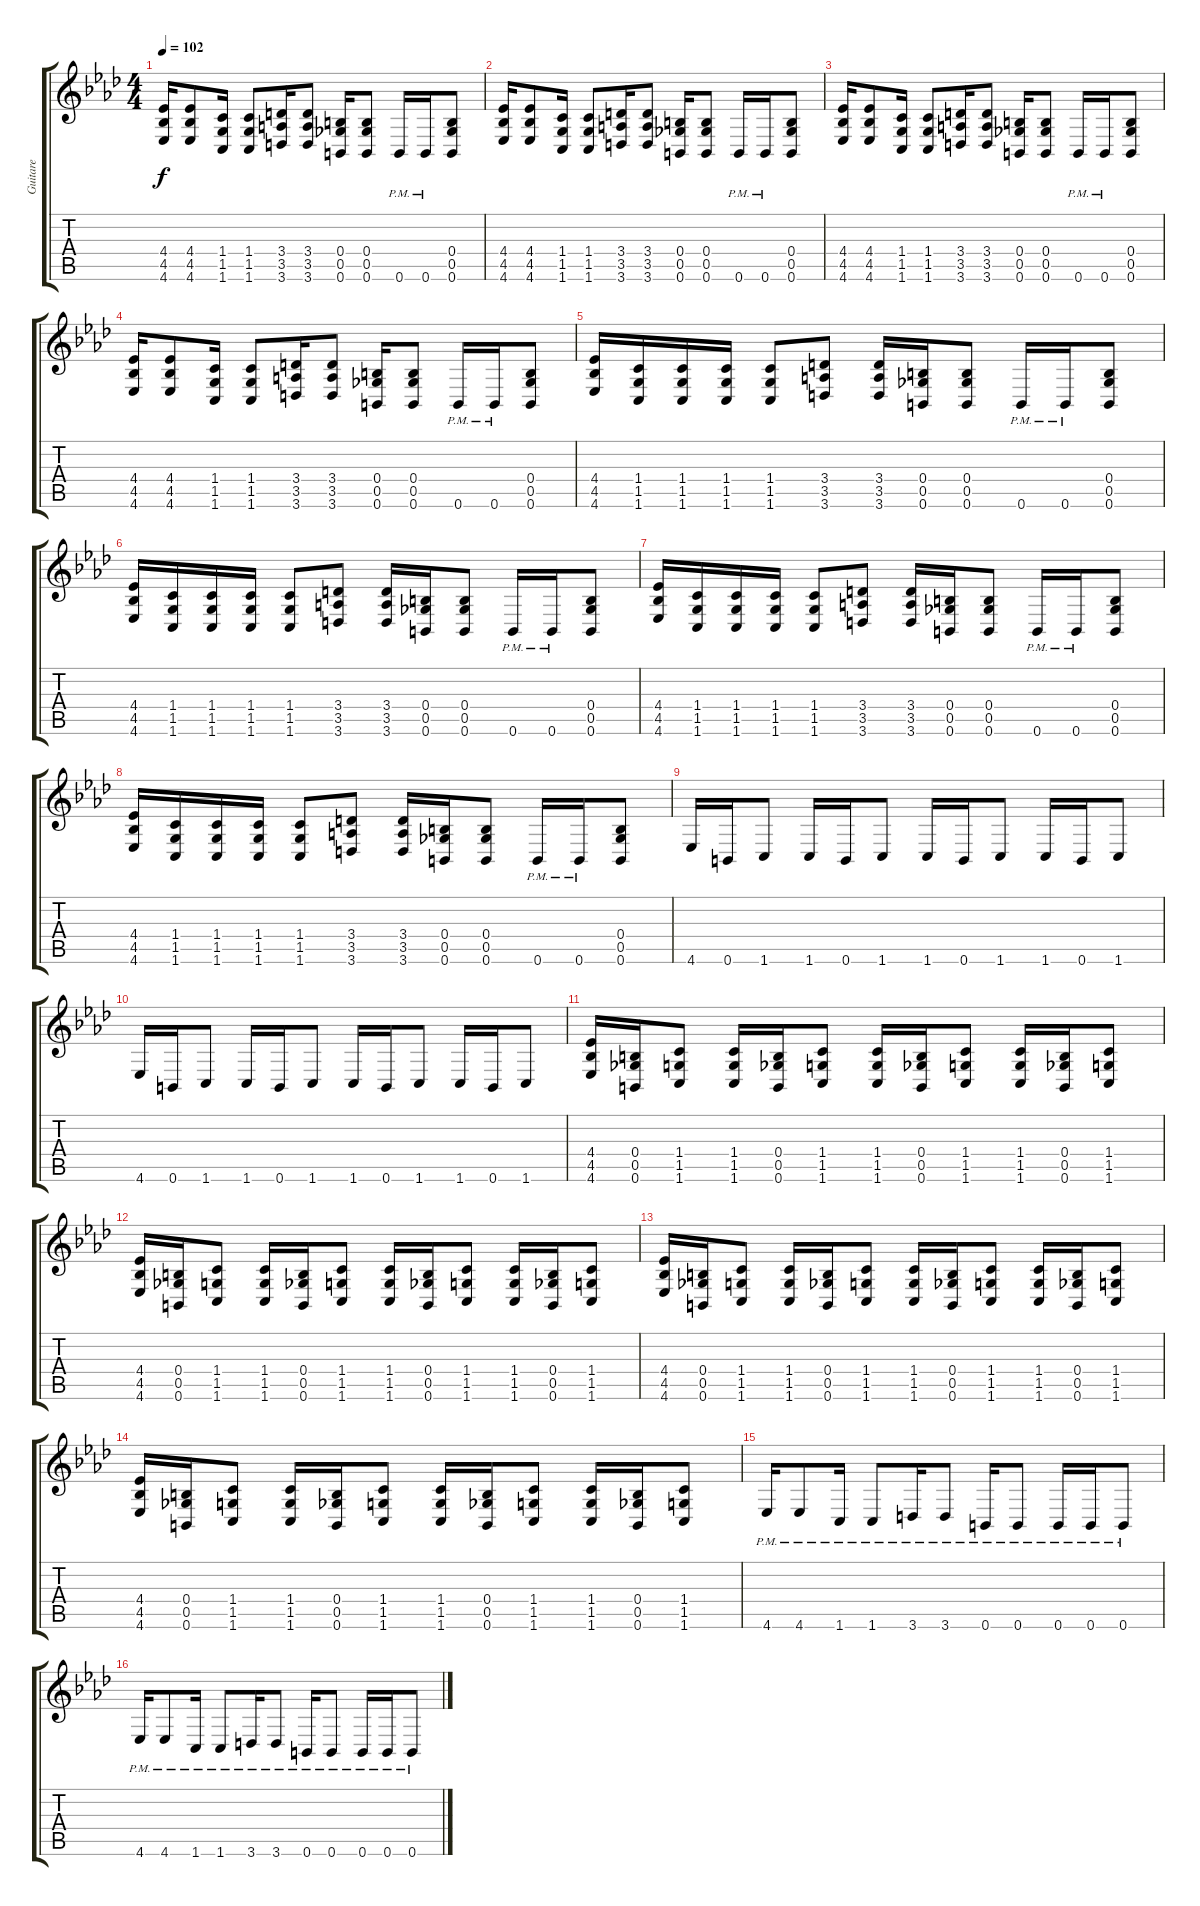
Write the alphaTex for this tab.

\track ("Guitare" "Guitare") {instrument distortionguitar}
\staff {score tabs}
\tuning (Db4 Ab3 E3 B2 Gb2 B1) {hide}
\ts (4 4)
\section ("" "")
\tempo 102
\clef g2
\ks fminor
(4.4 4.5 4.6).16{dy f} (4.4 4.5 4.6).8 (1.4 1.5 1.6).16 (1.4 1.5 1.6).8 (3.4 3.5 3.6).16 (3.4 3.5 3.6).8 (0.4 0.5 0.6).16 (0.4 0.5 0.6).8 0.6{pm}.16 0.6{pm}.16 (0.4 0.5 0.6).8 |
(4.4 4.5 4.6).16 (4.4 4.5 4.6).8 (1.4 1.5 1.6).16 (1.4 1.5 1.6).8 (3.4 3.5 3.6).16 (3.4 3.5 3.6).8 (0.4 0.5 0.6).16 (0.4 0.5 0.6).8 0.6{pm}.16 0.6{pm}.16 (0.4 0.5 0.6).8 |
(4.4 4.5 4.6).16 (4.4 4.5 4.6).8 (1.4 1.5 1.6).16 (1.4 1.5 1.6).8 (3.4 3.5 3.6).16 (3.4 3.5 3.6).8 (0.4 0.5 0.6).16 (0.4 0.5 0.6).8 0.6{pm}.16 0.6{pm}.16 (0.4 0.5 0.6).8 |
(4.4 4.5 4.6).16 (4.4 4.5 4.6).8 (1.4 1.5 1.6).16 (1.4 1.5 1.6).8 (3.4 3.5 3.6).16 (3.4 3.5 3.6).8 (0.4 0.5 0.6).16 (0.4 0.5 0.6).8 0.6{pm}.16 0.6{pm}.16 (0.4 0.5 0.6).8 |
(4.4 4.5 4.6).16 (1.4 1.5 1.6).16 (1.4 1.5 1.6).16 (1.4 1.5 1.6).16 (1.4 1.5 1.6).8 (3.4 3.5 3.6).8 (3.4 3.5 3.6).16 (0.4 0.5 0.6).16 (0.4 0.5 0.6).8 0.6{pm}.16 0.6{pm}.16 (0.4 0.5 0.6).8 |
(4.4 4.5 4.6).16 (1.4 1.5 1.6).16 (1.4 1.5 1.6).16 (1.4 1.5 1.6).16 (1.4 1.5 1.6).8 (3.4 3.5 3.6).8 (3.4 3.5 3.6).16 (0.4 0.5 0.6).16 (0.4 0.5 0.6).8 0.6{pm}.16 0.6{pm}.16 (0.4 0.5 0.6).8 |
(4.4 4.5 4.6).16 (1.4 1.5 1.6).16 (1.4 1.5 1.6).16 (1.4 1.5 1.6).16 (1.4 1.5 1.6).8 (3.4 3.5 3.6).8 (3.4 3.5 3.6).16 (0.4 0.5 0.6).16 (0.4 0.5 0.6).8 0.6{pm}.16 0.6{pm}.16 (0.4 0.5 0.6).8 |
(4.4 4.5 4.6).16 (1.4 1.5 1.6).16 (1.4 1.5 1.6).16 (1.4 1.5 1.6).16 (1.4 1.5 1.6).8 (3.4 3.5 3.6).8 (3.4 3.5 3.6).16 (0.4 0.5 0.6).16 (0.4 0.5 0.6).8 0.6{pm}.16 0.6{pm}.16 (0.4 0.5 0.6).8 |
\section ("" "")
4.6.16 0.6.16 1.6.8 1.6.16 0.6.16 1.6.8 1.6.16 0.6.16 1.6.8 1.6.16 0.6.16 1.6.8 |
4.6.16 0.6.16 1.6.8 1.6.16 0.6.16 1.6.8 1.6.16 0.6.16 1.6.8 1.6.16 0.6.16 1.6.8 |
(4.4 4.5 4.6).16 (0.4 0.5 0.6).16 (1.4 1.5 1.6).8 (1.4 1.5 1.6).16 (0.4 0.5 0.6).16 (1.4 1.5 1.6).8 (1.4 1.5 1.6).16 (0.4 0.5 0.6).16 (1.4 1.5 1.6).8 (1.4 1.5 1.6).16 (0.4 0.5 0.6).16 (1.4 1.5 1.6).8 |
(4.4 4.5 4.6).16 (0.4 0.5 0.6).16 (1.4 1.5 1.6).8 (1.4 1.5 1.6).16 (0.4 0.5 0.6).16 (1.4 1.5 1.6).8 (1.4 1.5 1.6).16 (0.4 0.5 0.6).16 (1.4 1.5 1.6).8 (1.4 1.5 1.6).16 (0.4 0.5 0.6).16 (1.4 1.5 1.6).8 |
(4.4 4.5 4.6).16 (0.4 0.5 0.6).16 (1.4 1.5 1.6).8 (1.4 1.5 1.6).16 (0.4 0.5 0.6).16 (1.4 1.5 1.6).8 (1.4 1.5 1.6).16 (0.4 0.5 0.6).16 (1.4 1.5 1.6).8 (1.4 1.5 1.6).16 (0.4 0.5 0.6).16 (1.4 1.5 1.6).8 |
(4.4 4.5 4.6).16 (0.4 0.5 0.6).16 (1.4 1.5 1.6).8 (1.4 1.5 1.6).16 (0.4 0.5 0.6).16 (1.4 1.5 1.6).8 (1.4 1.5 1.6).16 (0.4 0.5 0.6).16 (1.4 1.5 1.6).8 (1.4 1.5 1.6).16 (0.4 0.5 0.6).16 (1.4 1.5 1.6).8 |
\section ("" "")
4.6{pm}.16 4.6{pm}.8 1.6{pm}.16 1.6{pm}.8 3.6{pm}.16 3.6{pm}.8 0.6{pm}.16 0.6{pm}.8 0.6{pm}.16 0.6{pm}.16 0.6{pm}.8 |
4.6{pm}.16 4.6{pm}.8 1.6{pm}.16 1.6{pm}.8 3.6{pm}.16 3.6{pm}.8 0.6{pm}.16 0.6{pm}.8 0.6{pm}.16 0.6{pm}.16 0.6{pm}.8
